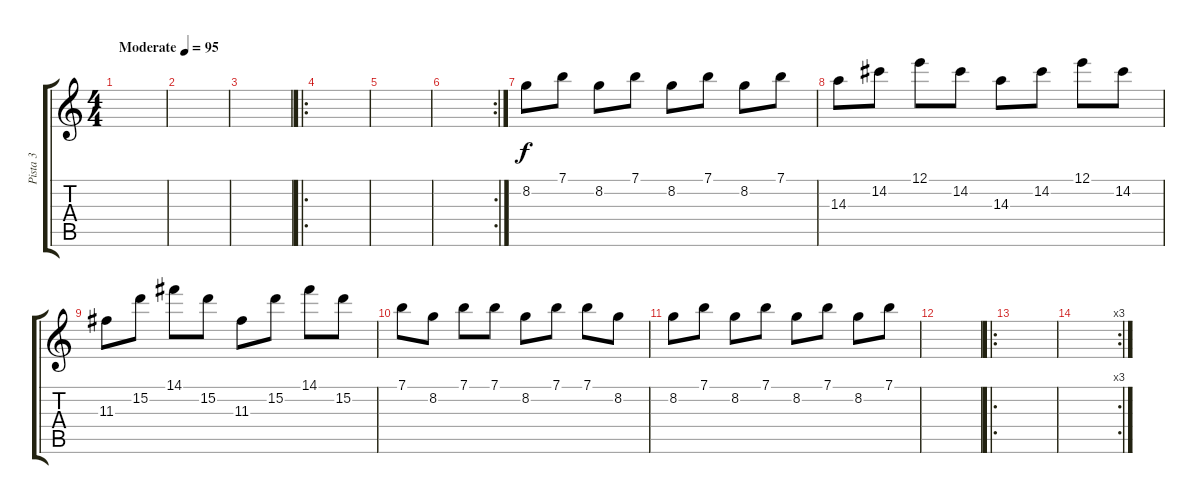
\track ("Pista 3" "Pista 3") {instrument electricguitarclean}
\staff {score tabs}
\tuning (E4 B3 G3 D3 A2 E2) {hide}
\ts (4 4)
\tempo (95 "Moderate")
\clef g2
\ks c
|
|
|
\ro
|
|
\rc 2
|
8.2.8{instrument electricguitarclean} 7.1.8 8.2.8 7.1.8 8.2.8 7.1.8 8.2.8 7.1.8 |
14.3.8 14.2.8 12.1.8 14.2.8 14.3.8 14.2.8 12.1.8 14.2.8 |
11.3.8 15.2.8 14.1.8 15.2.8 11.3.8 15.2.8 14.1.8 15.2.8 |
7.1.8 8.2.8 7.1.8 7.1.8 8.2.8 7.1.8 7.1.8 8.2.8 |
8.2.8 7.1.8 8.2.8 7.1.8 8.2.8 7.1.8 8.2.8 7.1.8 |
|
\ro
|
\rc 3
